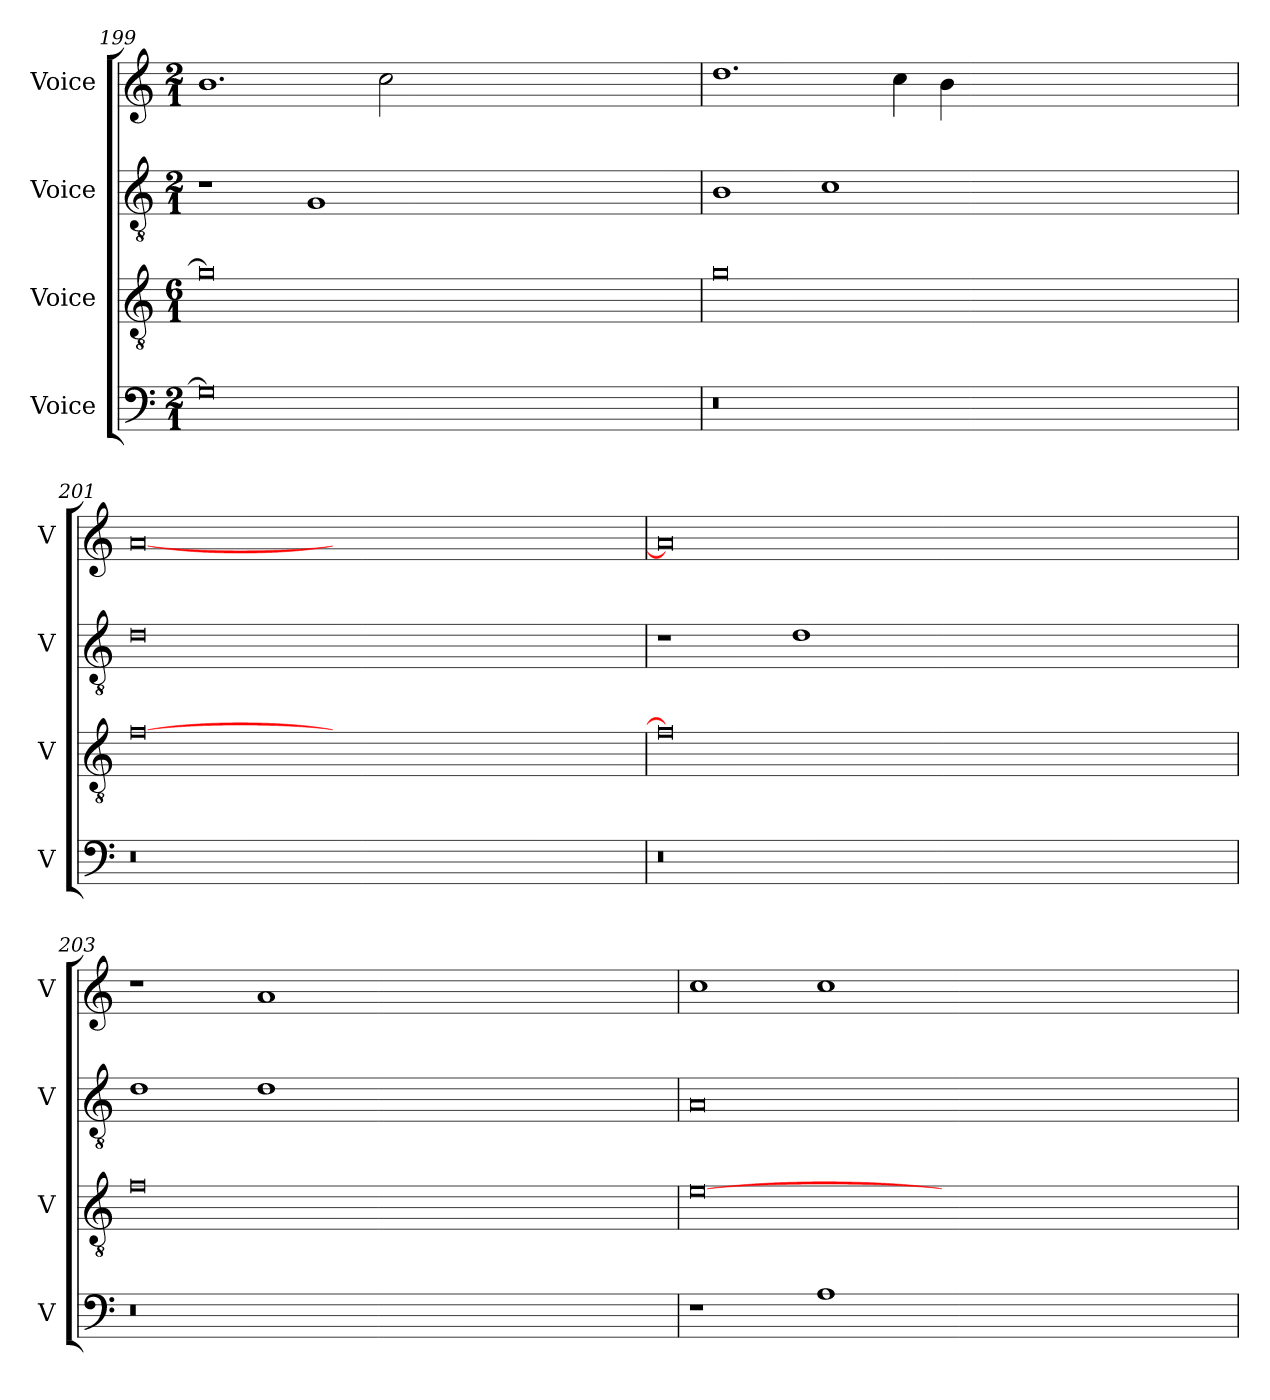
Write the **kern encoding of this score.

**kern	**kern	**kern	**kern
*part4	*part3	*part2	*part1
*staff4	*staff3	*staff2	*staff1
*I"Voice	*I"Voice	*I"Voice	*I"Voice
*I'V	*I'V	*I'V	*I'V
*clefF4	*clefGv2	*clefGv2	*clefG2
*k[]	*k[]	*k[]	*k[]
*M2/1	*M6/1	*M2/1	*M2/1
=199	=199	=199	=199
0G]	0g]	1r	1.b
.	.	1G	.
.	.	.	2cc\
00ryy	00ryy	00ryy	00ryy
!!LO:LB:g=z
=200	=200	=200	=200
0r	0g	1B	1.dd
.	.	1c	.
.	.	.	4cc\
.	.	.	4b\
00ryy	00ryy	00ryy	00ryy
=201	=201	=201	=201
0r	[0f	0d	[0a
00ryy	00ryy	00ryy	00ryy
!!LO:PB:g=z
=202	=202	=202	=202
0r	0f]	1r	0a]
.	.	1d	.
00ryy	00ryy	00ryy	00ryy
=203	=203	=203	=203
0r	0f	1d	1r
.	.	1d	1a
00ryy	00ryy	00ryy	00ryy
!!LO:LB:g=z
=204	=204	=204	=204
1r	[0e	0A	1cc
1A	.	.	1cc
00ryy	00ryy	00ryy	00ryy
=	=	=	=
*-	*-	*-	*-
